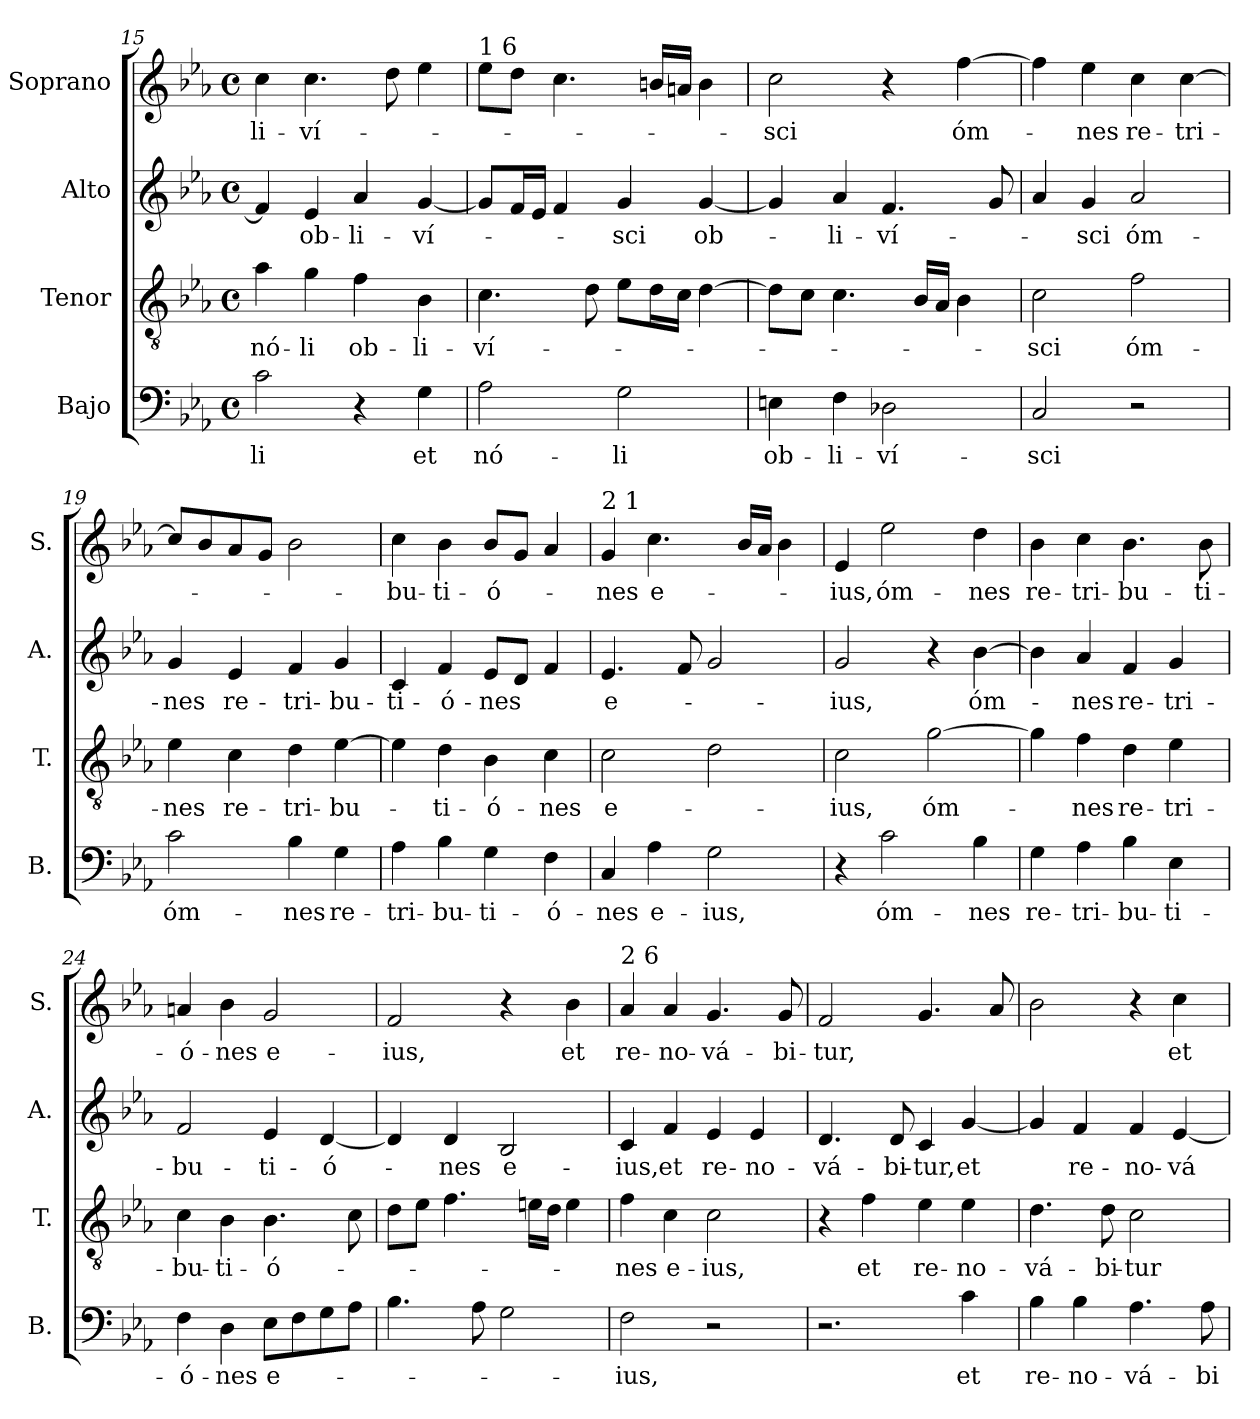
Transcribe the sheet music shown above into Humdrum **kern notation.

**kern	**text	**kern	**text	**kern	**text	**kern	**text
*part4	*part4	*part3	*part3	*part2	*part2	*part1	*part1
*staff4	*staff4	*staff3	*staff3	*staff2	*staff2	*staff1	*staff1
*I"Bajo	*	*I"Tenor	*	*I"Alto	*	*I"Soprano	*
*I'B.	*	*I'T.	*	*I'A.	*	*I'S.	*
*clefF4	*	*clefGv2	*	*clefG2	*	*clefG2	*
*k[b-e-a-]	*	*k[b-e-a-]	*	*k[b-e-a-]	*	*k[b-e-a-]	*
*E-:	*	*E-:	*	*E-:	*	*E-:	*
*M4/4	*	*M4/4	*	*M4/4	*	*M4/4	*
*met(c)	*	*met(c)	*	*met(c)	*	*met(c)	*
=15	=15	=15	=15	=15	=15	=15	=15
!	!LO:LY:b	!	!LO:LY:b	!	!	!	!LO:LY:b
2c\	-li	4a-\	nó-	4f/]	.	4cc\	-li-
!	!	!	!LO:LY:b	!	!LO:LY:b	!	!LO:LY:b
.	.	4g\	-li	4e-/	ob-	4.cc\	-ví-
!	!	!	!LO:LY:b	!	!LO:LY:b	!	!
4r	.	4f\	ob-	4a-/	-li-	.	.
.	.	.	.	.	.	8dd\	.
!	!LO:LY:b	!	!LO:LY:b	!	!LO:LY:b	!	!
4G\	et	4B-\	-li-	[<4g/	-ví-	4ee-\	.
!!LO:LB:g=z
=16	=16	=16	=16	=16	=16	=16	=16
!	!	!	!	!	!	!LO:TX:a:t=1 6	!
!	!LO:LY:b	!	!LO:LY:b	!	!	!	!
2A-\	nó-	4.c\	-ví-	8g/L]	.	8ee-\L	.
.	.	.	.	16f/L	.	8dd\J	.
.	.	.	.	16e-/JJ	.	.	.
.	.	.	.	4f/	.	4.cc\	.
.	.	8d\	.	.	.	.	.
!	!LO:LY:b	!	!	!	!LO:LY:b	!	!
2G\	-li	8e-\L	.	4g/	-sci	.	.
.	.	16d\L	.	.	.	16bn/LL	.
.	.	16c\JJ	.	.	.	16an/JJ	.
!	!	!	!	!	!LO:LY:b	!	!
.	.	[>4d\	.	[<4g/	ob-	4b\	.
=17	=17	=17	=17	=17	=17	=17	=17
!	!LO:LY:b	!	!	!	!	!	!LO:LY:b
4En\	ob-	8d\L]	.	4g/]	.	2cc\	-sci
.	.	8c\J	.	.	.	.	.
!	!LO:LY:b	!	!	!	!LO:LY:b	!	!
4F\	-li-	4.c\	.	4a-/	-li-	.	.
!	!LO:LY:b	!	!	!	!LO:LY:b	!	!
2D-X\	-ví-	.	.	4.f/	-ví-	4r	.
.	.	16B-/LL	.	.	.	.	.
.	.	16A-/JJ	.	.	.	.	.
!	!	!	!	!	!	!	!LO:LY:b
.	.	4B-\	.	.	.	[>4ff\	óm-
.	.	.	.	8g/	.	.	.
=18	=18	=18	=18	=18	=18	=18	=18
!	!LO:LY:b	!	!LO:LY:b	!	!	!	!
2C/	-sci	2c\	-sci	4a-/	.	4ff\]	.
!	!	!	!	!	!LO:LY:b	!	!LO:LY:b
.	.	.	.	4g/	-sci	4ee-\	-nes
!	!	!	!LO:LY:b	!	!LO:LY:b	!	!LO:LY:b
2r	.	2f\	óm-	2a-/	óm-	4cc\	re-
!	!	!	!	!	!	!	!LO:LY:b:rj
.	.	.	.	.	.	[>4cc\	-tri-
=19	=19	=19	=19	=19	=19	=19	=19
!	!LO:LY:b	!	!LO:LY:b	!	!LO:LY:b	!	!
2c\	óm-	4e-\	-nes	4g/	-nes	8cc/L]	.
.	.	.	.	.	.	8b-/	.
!	!	!	!LO:LY:b	!	!LO:LY:b	!	!
.	.	4c\	re-	4e-/	re-	8a-/	.
.	.	.	.	.	.	8g/J	.
!	!LO:LY:b	!	!LO:LY:b	!	!LO:LY:b	!	!
4B-\	-nes	4d\	-tri-	4f/	-tri-	2b-\	.
!	!LO:LY:b	!	!LO:LY:b	!	!LO:LY:b	!	!
4G\	re-	[>4e-\	-bu-	4g/	-bu-	.	.
=20	=20	=20	=20	=20	=20	=20	=20
!	!LO:LY:b	!	!	!	!LO:LY:b	!	!LO:LY:b
4A-\	-tri-	4e-\]	.	4c/	-ti-	4cc\	-bu-
!	!LO:LY:b:rj	!	!LO:LY:b	!	!LO:LY:b	!	!LO:LY:b
4B-\	-bu-	4d\	-ti-	4f/	-ó-	4b-\	-ti-
!	!LO:LY:b	!	!LO:LY:b	!	!LO:LY:b:rj	!	!LO:LY:b
4G\	-ti-	4B-\	-ó-	8e-/L	-nes	8b-/L	-ó-
.	.	.	.	8d/J	.	8g/J	.
!	!LO:LY:b	!	!LO:LY:b	!	!	!	!
4F\	-ó-	4c\	-nes	4f/	.	4a-/	.
!!LO:LB:g=z
=21	=21	=21	=21	=21	=21	=21	=21
!	!	!	!	!	!	!LO:TX:a:t=2 1	!
!	!LO:LY:b	!	!LO:LY:b	!	!LO:LY:b	!	!LO:LY:b
4C/	-nes	2c\	e-	4.e-/	e-	4g/	-nes
!	!LO:LY:b	!	!	!	!	!	!LO:LY:b
4A-\	e-	.	.	.	.	4.cc\	e-
.	.	.	.	8f/	.	.	.
!	!LO:LY:b	!	!	!	!	!	!
2G\	-ius,	2d\	.	2g/	.	.	.
.	.	.	.	.	.	16b-/LL	.
.	.	.	.	.	.	16a-/JJ	.
.	.	.	.	.	.	4b-\	.
=22	=22	=22	=22	=22	=22	=22	=22
!	!	!	!LO:LY:b	!	!LO:LY:b	!	!LO:LY:b
4r	.	2c\	-ius,	2g/	-ius,	4e-/	-ius,
!	!LO:LY:b	!	!	!	!	!	!LO:LY:b
2c\	óm-	.	.	.	.	2ee-\	óm-
!	!	!	!LO:LY:b	!	!	!	!
.	.	[>2g\	óm-	4r	.	.	.
!	!LO:LY:b	!	!	!	!LO:LY:b	!	!LO:LY:b
4B-\	-nes	.	.	[>4b-\	óm-	4dd\	-nes
=23	=23	=23	=23	=23	=23	=23	=23
!	!LO:LY:b	!	!	!	!	!	!LO:LY:b
4G\	re-	4g\]	.	4b-\]	.	4b-\	re-
!	!LO:LY:b	!	!LO:LY:b	!	!LO:LY:b	!	!LO:LY:b
4A-\	-tri-	4f\	-nes	4a-/	-nes	4cc\	-tri-
!	!LO:LY:b	!	!LO:LY:b	!	!LO:LY:b	!	!LO:LY:b
4B-\	-bu-	4d\	re-	4f/	re-	4.b-\	-bu-
!	!LO:LY:b	!	!LO:LY:b	!	!LO:LY:b	!	!
4E-\	-ti-	4e-\	-tri-	4g/	-tri-	.	.
!	!	!	!	!	!	!	!LO:LY:b
.	.	.	.	.	.	8b-\	-ti-
=24	=24	=24	=24	=24	=24	=24	=24
!	!LO:LY:b	!	!LO:LY:b	!	!LO:LY:b	!	!LO:LY:b
4F\	-ó-	4c\	-bu-	2f/	-bu-	4an/	-ó-
!	!LO:LY:b	!	!LO:LY:b	!	!	!	!LO:LY:b
4D\	-nes	4B-\	-ti-	.	.	4b-\	-nes
!	!LO:LY:b	!	!LO:LY:b	!	!LO:LY:b	!	!LO:LY:b
8E-\L	e-	4.B-\	-ó-	4e-/	-ti-	2g/	e-
8F\	.	.	.	.	.	.	.
!	!	!	!	!	!LO:LY:b	!	!
8G\	.	.	.	[<4d/	-ó-	.	.
8A-\J	.	8c\	.	.	.	.	.
=25	=25	=25	=25	=25	=25	=25	=25
!	!	!	!	!	!	!	!LO:LY:b
4.B-\	.	8d\L	.	4d/]	.	2f/	-ius,
.	.	8e-\J	.	.	.	.	.
!	!	!	!	!	!LO:LY:b	!	!
.	.	4.f\	.	4d/	-nes	.	.
8A-\	.	.	.	.	.	.	.
!	!	!	!	!	!LO:LY:b	!	!
2G\	.	.	.	2B-/	e-	4r	.
.	.	16en\LL	.	.	.	.	.
.	.	16d\JJ	.	.	.	.	.
!	!	!	!	!	!	!	!LO:LY:b
.	.	4e\	.	.	.	4b-\	et
!!LO:PB:g=z
=26	=26	=26	=26	=26	=26	=26	=26
!	!	!	!	!	!	!LO:TX:a:t=2 6	!
!	!LO:LY:b	!	!LO:LY:b	!	!LO:LY:b	!	!LO:LY:b
2F\	-ius,	4f\	-nes	4c/	-ius,	4a-/	re-
!	!	!	!LO:LY:b	!	!LO:LY:b	!	!LO:LY:b
.	.	4c\	e-	4f/	et	4a-/	-no-
!	!	!	!LO:LY:b	!	!LO:LY:b	!	!LO:LY:b
2r	.	2c\	-ius,	4e-/	re-	4.g/	-vá-
!	!	!	!	!	!LO:LY:b:rj	!	!
.	.	.	.	4e-/	-no-	.	.
!	!	!	!	!	!	!	!LO:LY:b
.	.	.	.	.	.	8g/	-bi-
=27	=27	=27	=27	=27	=27	=27	=27
!	!	!	!	!	!LO:LY:b	!	!LO:LY:b
2.r	.	4r	.	4.d/	-vá-	2f/	-tur,
!	!	!	!LO:LY:b	!	!	!	!
.	.	4f\	et	.	.	.	.
!	!	!	!	!	!LO:LY:b	!	!
.	.	.	.	8d/	-bi-	.	.
!	!	!	!LO:LY:b	!	!LO:LY:b:rj	!	!
.	.	4e-\	re-	4c/	-tur,	4.g/	.
!	!LO:LY:b	!	!LO:LY:b	!	!LO:LY:b	!	!
4c\	et	4e-\	-no-	[<4g/	et	.	.
.	.	.	.	.	.	8a-/	.
=28	=28	=28	=28	=28	=28	=28	=28
!	!LO:LY:b	!	!LO:LY:b	!	!	!	!
4B-\	re-	4.d\	-vá-	4g/]	.	2b-\	.
!	!LO:LY:b	!	!	!	!LO:LY:b	!	!
4B-\	-no-	.	.	4f/	re-	.	.
!	!	!	!LO:LY:b	!	!	!	!
.	.	8d\	-bi-	.	.	.	.
!	!LO:LY:b	!	!LO:LY:b:rj	!	!LO:LY:b	!	!
4.A-\	-vá-	2c\	-tur	4f/	-no-	4r	.
!	!	!	!	!	!LO:LY:b	!	!LO:LY:b
.	.	.	.	[<4e-/	-vá-	4cc\	et
!	!LO:LY:b	!	!	!	!	!	!
8A-\	-bi-	.	.	.	.	.	.
=	=	=	=	=	=	=	=
*-	*-	*-	*-	*-	*-	*-	*-
